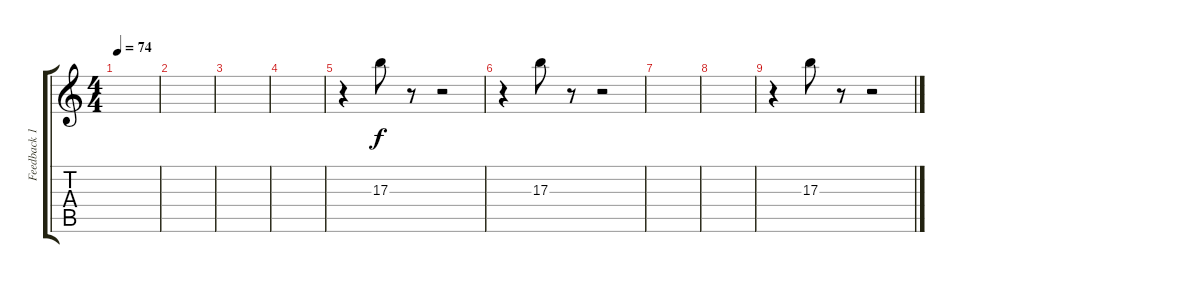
\track ("Feedback 1" "Feedback 1") {instrument distortionguitar}
\staff {score tabs}
\tuning (Eb4 Bb3 Gb3 Db3 Ab2 Eb2) {hide}
\ts (4 4)
\tempo 74
\clef g2
\ks c
|
|
|
|
r.4 17.3.8 r.8 r.2 |
r.4 17.3.8 r.8 r.2 |
|
|
r.4 17.3.8 r.8 r.2
